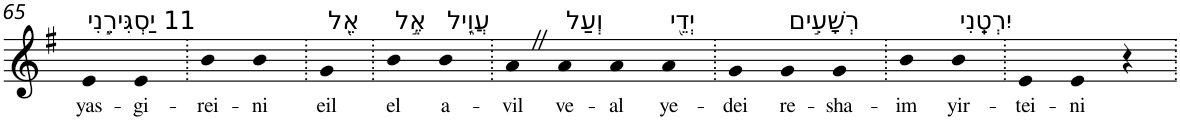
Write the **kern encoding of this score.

**kern	**text
*part1	*part1
*staff1	*staff1
*I"Piano	*
*I'Pno	*
!!LO:PB:g=z
*clefG2	*
*k[f#]	*
*G:	*
=65	=65
!LO:TX:a:t=11 יַסְגִּירֵ֣נִי	!
!	!LO:LY:b
4e	yas-
!	!LO:LY:b
4e	-gi-
=66.	=66.
!	!LO:LY:b
4b	-rei-
!	!LO:LY:b
4b	-ni
=67.	=67.
!LO:TX:a:t=אֵ֭ל	!
!	!LO:LY:b
4g	eil
=68.	=68.
!LO:TX:a:t=אֶ֣ל	!
!	!LO:LY:b
4b	el
!LO:TX:a:t=עֲוִ֑יל	!
!	!LO:LY:b
4b	a-
=69.	=69.
!	!LO:LY:b
4aZ	-vil
!LO:TX:a:t=וְעַל	!
!	!LO:LY:b
4a	ve-
!	!LO:LY:b
4a	-al
!LO:TX:a:t=יְדֵ֖י	!
!	!LO:LY:b
4a	ye-
=70.	=70.
!	!LO:LY:b
4g	-dei
!LO:TX:a:t=רְשָׁעִ֣ים	!
!	!LO:LY:b
4g	re-
!	!LO:LY:b
4g	-sha-
=71.	=71.
!	!LO:LY:b
4b	-im
!LO:TX:a:t=יִרְטֵֽנִי	!
!	!LO:LY:b
4b	yir-
=72.	=72.
!	!LO:LY:b
4e	-tei-
!	!LO:LY:b
4e	-ni
4r	.
=.	=.
*-	*-
